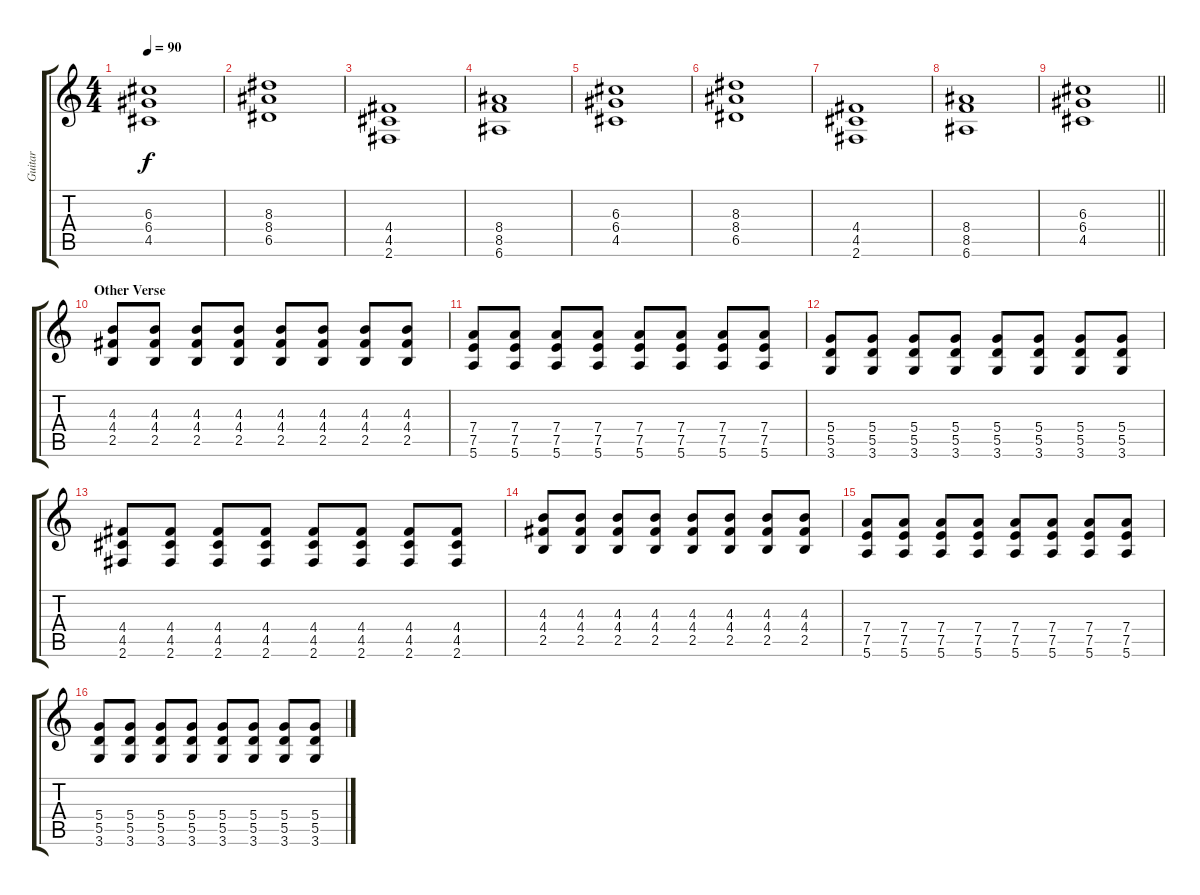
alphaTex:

\track ("Guitar" "Guitar") {instrument distortionguitar}
\staff {score tabs}
\tuning (E4 B3 G3 D3 A2 E2) {hide}
\ts (4 4)
\tempo 90
\clef g2
\ks c
(6.3 6.4 4.5).1{dy f} |
(8.3 8.4 6.5).1 |
(4.4 4.5 2.6).1 |
(8.4 8.5 6.6).1 |
(6.3 6.4 4.5).1 |
(8.3 8.4 6.5).1 |
(4.4 4.5 2.6).1 |
(8.4 8.5 6.6).1 |
\barLineRight lightlight
(6.3 6.4 4.5).1 |
\section ("" "Other Verse ")
(4.3 4.4 2.5).8 (4.3 4.4 2.5).8 (4.3 4.4 2.5).8 (4.3 4.4 2.5).8 (4.3 4.4 2.5).8 (4.3 4.4 2.5).8 (4.3 4.4 2.5).8 (4.3 4.4 2.5).8 |
(7.4 7.5 5.6).8 (7.4 7.5 5.6).8 (7.4 7.5 5.6).8 (7.4 7.5 5.6).8 (7.4 7.5 5.6).8 (7.4 7.5 5.6).8 (7.4 7.5 5.6).8 (7.4 7.5 5.6).8 |
(5.4 5.5 3.6).8 (5.4 5.5 3.6).8 (5.4 5.5 3.6).8 (5.4 5.5 3.6).8 (5.4 5.5 3.6).8 (5.4 5.5 3.6).8 (5.4 5.5 3.6).8 (5.4 5.5 3.6).8 |
(4.4 4.5 2.6).8 (4.4 4.5 2.6).8 (4.4 4.5 2.6).8 (4.4 4.5 2.6).8 (4.4 4.5 2.6).8 (4.4 4.5 2.6).8 (4.4 4.5 2.6).8 (4.4 4.5 2.6).8 |
(4.3 4.4 2.5).8 (4.3 4.4 2.5).8 (4.3 4.4 2.5).8 (4.3 4.4 2.5).8 (4.3 4.4 2.5).8 (4.3 4.4 2.5).8 (4.3 4.4 2.5).8 (4.3 4.4 2.5).8 |
(7.4 7.5 5.6).8 (7.4 7.5 5.6).8 (7.4 7.5 5.6).8 (7.4 7.5 5.6).8 (7.4 7.5 5.6).8 (7.4 7.5 5.6).8 (7.4 7.5 5.6).8 (7.4 7.5 5.6).8 |
(5.4 5.5 3.6).8 (5.4 5.5 3.6).8 (5.4 5.5 3.6).8 (5.4 5.5 3.6).8 (5.4 5.5 3.6).8 (5.4 5.5 3.6).8 (5.4 5.5 3.6).8 (5.4 5.5 3.6).8
